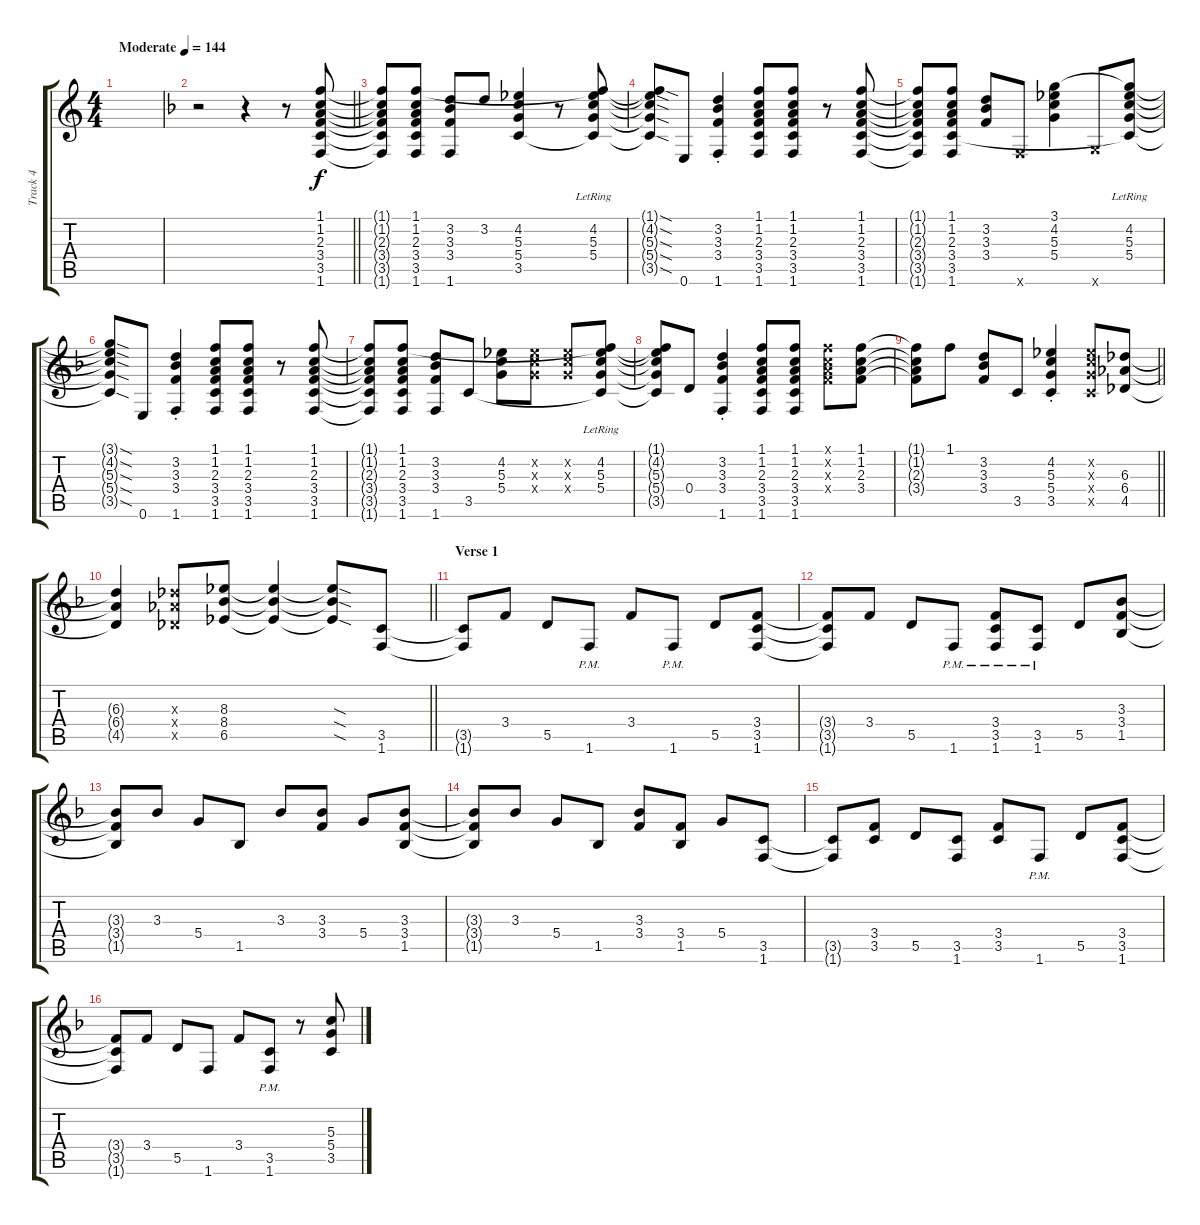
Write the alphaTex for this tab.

\track ("Track 4" "Track 4") {instrument overdrivenguitar}
\staff {score tabs}
\tuning (E4 B3 G3 D3 A2 E2) {hide}
\ts (4 4)
\tempo (144 "Moderate")
\clef g2
\ks c
|
\barLineRight lightlight
\ks f
r.2 r.4 r.8 (1.1 1.2 2.3 3.4 3.5 1.6).8 |
(1.1{t} 1.2{t} 2.3{t} 3.4{t} 3.5{t} 1.6{t}).8 (1.1 1.2 2.3 3.4 3.5 1.6).8 (3.2 3.3 3.4 1.6).8 3.2.8 (4.2 5.3 5.4 3.5).4 r.8 (1.1{t} 4.2{lr} 5.3{lr} 5.4{lr} 3.5{t}).8 |
(1.1{sod t} 4.2{sod t} 5.3{sod t} 5.4{sod t} 3.5{sod t}).8 0.6.8 (3.2{st} 3.3{st} 3.4{st} 1.6{st}).4 (1.1 1.2 2.3 3.4 3.5 1.6).8 (1.1 1.2 2.3 3.4 3.5 1.6).8 r.8 (1.1 1.2 2.3 3.4 3.5 1.6).8 |
(1.1{t} 1.2{t} 2.3{t} 3.4{t} 3.5{t} 1.6{t}).8 (1.1 1.2 2.3 3.4 3.5 1.6).8 (3.2 3.3 3.4).8 1.6{x}.8 (3.1 4.2 5.3 5.4).4 3.6{x}.8 (3.1{t} 4.2{lr} 5.3{lr} 5.4{lr} 3.5{t}).8 |
(3.1{sod t} 4.2{sod t} 5.3{sod t} 5.4{sod t} 3.5{sod t}).8 0.6.8 (3.2{st} 3.3{st} 3.4{st} 1.6{st}).4 (1.1 1.2 2.3 3.4 3.5 1.6).8 (1.1 1.2 2.3 3.4 3.5 1.6).8 r.8 (1.1 1.2 2.3 3.4 3.5 1.6).8 |
(1.1{t} 1.2{t} 2.3{t} 3.4{t} 3.5{t} 1.6{t}).8 (1.1 1.2 2.3 3.4 3.5 1.6).8 (3.2 3.3 3.4 1.6).8 3.5.8 (4.2 5.3 5.4).8 (4.2{x} 5.3{x} 5.4{x}).8 (4.2{x} 5.3{x} 5.4{x}).8 (1.1{t} 4.2{lr} 5.3{lr} 5.4{lr} 3.5{t}).8 |
(1.1{t} 4.2{t} 5.3{t} 5.4{t} 3.5{t}).8 0.4.8 (3.2{st} 3.3{st} 3.4{st} 1.6{st}).4 (1.1 1.2 2.3 3.4 3.5 1.6).8 (1.1 1.2 2.3 3.4 3.5 1.6).8 (1.1{x} 1.2{x} 2.3{x} 3.4{x}).8 (1.1 1.2 2.3 3.4).8 |
\barLineRight lightlight
(1.1{t} 1.2{t} 2.3{t} 3.4{t}).8 1.1.8 (3.2 3.3 3.4).8 3.5.8 (4.2{st} 5.3{st} 5.4{st} 3.5{st}).4 (4.2{x} 5.3{x} 5.4{x} 3.5{x}).8 (6.3 6.4 4.5).8 |
\section ("" "")
\barLineRight lightlight
(6.3{t} 6.4{t} 4.5{t}).4 (6.3{x} 6.4{x} 4.5{x}).8 (8.3 8.4 6.5).8 (8.3{t} 8.4{t} 6.5{t}).4 (8.3{sod t} 8.4{sod t} 6.5{sod t}).8 (3.5 1.6).8 |
\section ("" "Verse 1")
(3.5{t} 1.6{t}).8 3.4.8 5.5.8 1.6{pm}.8 3.4.8 1.6{pm}.8 5.5.8 (3.4 3.5 1.6).8 |
(3.4{t} 3.5{t} 1.6{t}).8 3.4.8 5.5.8 1.6{pm}.8 (3.4{pm} 3.5{pm} 1.6{pm}).8 (3.5{pm} 1.6{pm}).8 5.5.8 (3.3 3.4 1.5).8 |
(3.3{t} 3.4{t} 1.5{t}).8 3.3.8 5.4.8 1.5.8 3.3.8 (3.3 3.4).8 5.4.8 (3.3 3.4 1.5).8 |
(3.3{t} 3.4{t} 1.5{t}).8 3.3.8 5.4.8 1.5.8 (3.3 3.4).8 (3.4 1.5).8 5.4.8 (3.5 1.6).8 |
(3.5{t} 1.6{t}).8 (3.4 3.5).8 5.5.8 (3.5 1.6).8 (3.4 3.5).8 1.6{pm}.8 5.5.8 (3.4 3.5 1.6).8 |
(3.4{t} 3.5{t} 1.6{t}).8 3.4.8 5.5.8 1.6.8 3.4.8 (3.5{pm} 1.6{pm}).8 r.8 (5.3 5.4 3.5).8
